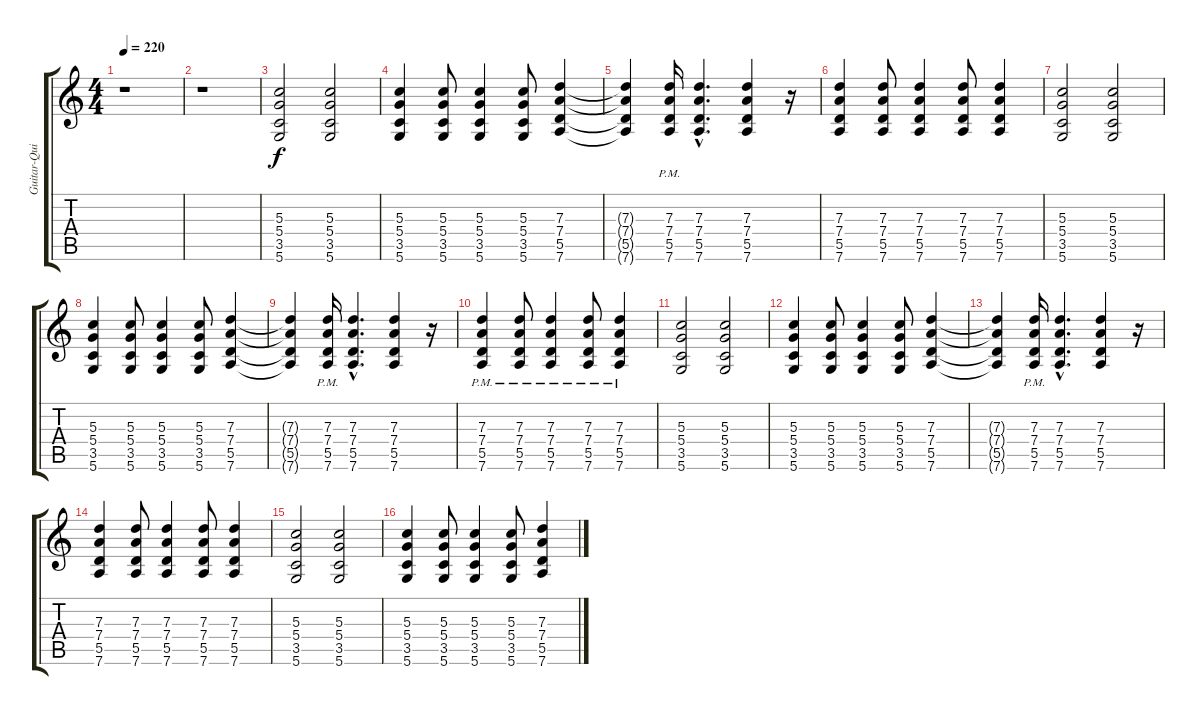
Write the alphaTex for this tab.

\track ("Guitar-Quinn Allman" "Guitar-Qui") {instrument overdrivenguitar}
\staff {score tabs}
\tuning (E4 B3 G3 D3 A2 D2) {hide}
\ts (4 4)
\tempo 220
\clef g2
\ks c
r.1{dy f} |
r.1 |
(5.3 5.4 3.5 5.6).2 (5.3 5.4 3.5 5.6).2 |
(5.3 5.4 3.5 5.6).4 (5.3 5.4 3.5 5.6).8 (5.3 5.4 3.5 5.6).4 (5.3 5.4 3.5 5.6).8 (7.3 7.4 5.5 7.6).4 |
(7.3{t} 7.4{t} 5.5{t} 7.6{t}).4 (7.3{pm} 7.4{pm} 5.5{pm} 7.6{pm}).16 (7.3{hac} 7.4{hac} 5.5{hac} 7.6{hac}).4{d} (7.3 7.4 5.5 7.6).4 r.16 |
(7.3 7.4 5.5 7.6).4 (7.3 7.4 5.5 7.6).8 (7.3 7.4 5.5 7.6).4 (7.3 7.4 5.5 7.6).8 (7.3 7.4 5.5 7.6).4 |
(5.3 5.4 3.5 5.6).2 (5.3 5.4 3.5 5.6).2 |
(5.3 5.4 3.5 5.6).4 (5.3 5.4 3.5 5.6).8 (5.3 5.4 3.5 5.6).4 (5.3 5.4 3.5 5.6).8 (7.3 7.4 5.5 7.6).4 |
(7.3{t} 7.4{t} 5.5{t} 7.6{t}).4 (7.3{pm} 7.4{pm} 5.5{pm} 7.6{pm}).16 (7.3{hac} 7.4{hac} 5.5{hac} 7.6{hac}).4{d} (7.3 7.4 5.5 7.6).4 r.16 |
(7.3{pm} 7.4{pm} 5.5{pm} 7.6{pm}).4 (7.3{pm} 7.4{pm} 5.5{pm} 7.6{pm}).8 (7.3{pm} 7.4{pm} 5.5 7.6{pm}).4 (7.3{pm} 7.4{pm} 5.5{pm} 7.6{pm}).8 (7.3{pm} 7.4{pm} 5.5{pm} 7.6{pm}).4 |
(5.3 5.4 3.5 5.6).2 (5.3 5.4 3.5 5.6).2 |
(5.3 5.4 3.5 5.6).4 (5.3 5.4 3.5 5.6).8 (5.3 5.4 3.5 5.6).4 (5.3 5.4 3.5 5.6).8 (7.3 7.4 5.5 7.6).4 |
(7.3{t} 7.4{t} 5.5{t} 7.6{t}).4 (7.3{pm} 7.4{pm} 5.5{pm} 7.6{pm}).16 (7.3{hac} 7.4{hac} 5.5{hac} 7.6{hac}).4{d} (7.3 7.4 5.5 7.6).4 r.16 |
(7.3 7.4 5.5 7.6).4 (7.3 7.4 5.5 7.6).8 (7.3 7.4 5.5 7.6).4 (7.3 7.4 5.5 7.6).8 (7.3 7.4 5.5 7.6).4 |
(5.3 5.4 3.5 5.6).2 (5.3 5.4 3.5 5.6).2 |
(5.3 5.4 3.5 5.6).4 (5.3 5.4 3.5 5.6).8 (5.3 5.4 3.5 5.6).4 (5.3 5.4 3.5 5.6).8 (7.3 7.4 5.5 7.6).4
